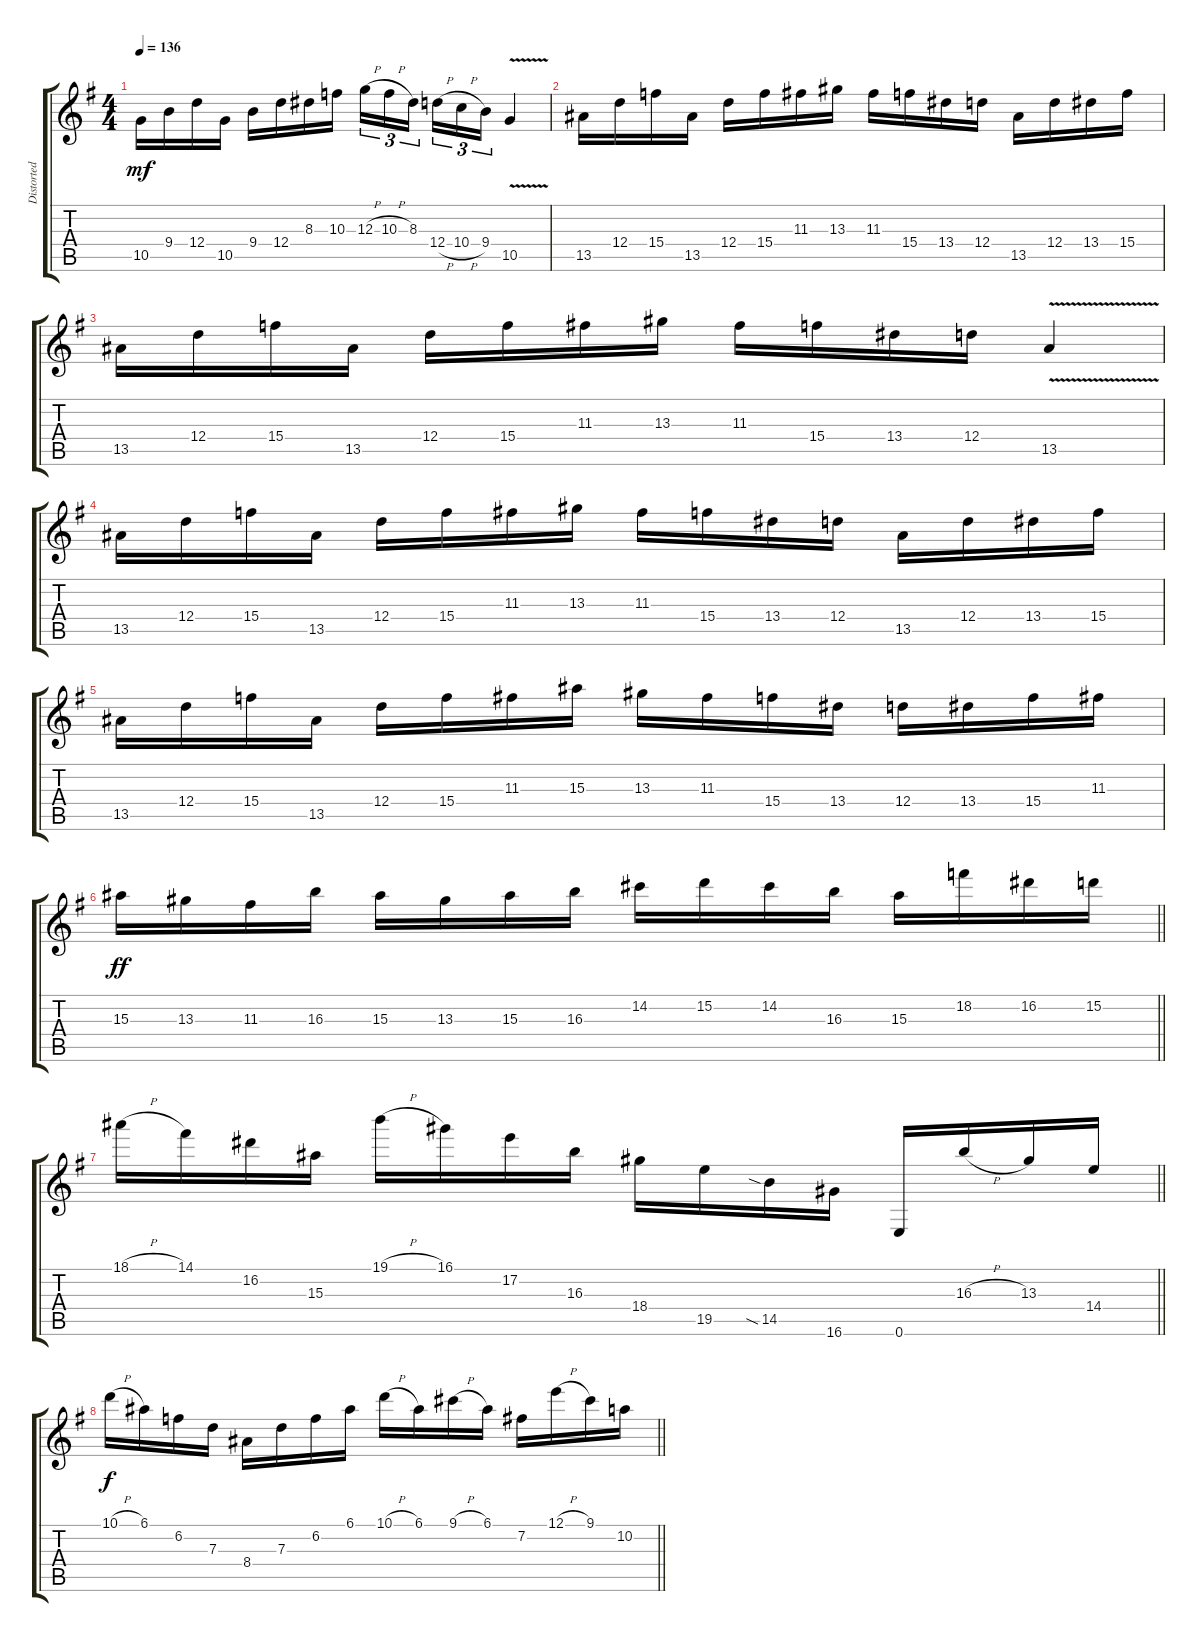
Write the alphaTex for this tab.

\track ("Distorted [Left]" "Distorted ") {mute instrument overdrivenguitar}
\staff {score tabs}
\tuning (E4 B3 G3 D3 A2 E2) {hide}
\ts (4 4)
\tempo 136
\clef g2
\ks g
10.5.16{dy mf} 9.4.16 12.4.16 10.5.16 9.4.16 12.4.16 8.3.16 10.3.16 12.3{h}.16{tu (3 2)} 10.3{h}.16{tu (3 2)} 8.3.16{tu (3 2) beam splitsecondary} 12.4{h}.16{tu (3 2)} 10.4{h}.16{tu (3 2)} 9.4.16{tu (3 2)} 10.5{v}.4 |
13.5.16 12.4.16 15.4.16 13.5.16 12.4.16 15.4.16 11.3.16 13.3.16 11.3.16 15.4.16 13.4.16 12.4.16 13.5.16 12.4.16 13.4.16 15.4.16 |
13.5.16 12.4.16 15.4.16 13.5.16 12.4.16 15.4.16 11.3.16 13.3.16 11.3.16 15.4.16 13.4.16 12.4.16 13.5{v}.4 |
13.5.16 12.4.16 15.4.16 13.5.16 12.4.16 15.4.16 11.3.16 13.3.16 11.3.16 15.4.16 13.4.16 12.4.16 13.5.16 12.4.16 13.4.16 15.4.16 |
13.5.16 12.4.16 15.4.16 13.5.16 12.4.16 15.4.16 11.3.16 15.3.16 13.3.16 11.3.16 15.4.16 13.4.16 12.4.16 13.4.16 15.4.16 11.3.16 |
\barLineRight lightlight
15.3.16{dy ff} 13.3.16 11.3.16 16.3.16 15.3.16 13.3.16 15.3.16 16.3.16 14.2.16 15.2.16 14.2.16 16.3.16 15.3.16 18.2.16 16.2.16 15.2.16 |
\barLineRight lightlight
18.1{h}.16 14.1.16 16.2.16 15.3.16 19.1{h}.16 16.1.16 17.2.16 16.3.16 18.4.16 19.5.16 14.5{sia}.16 16.6.16 0.6.16 16.3{h}.16 13.3.16 14.4.16 |
\barLineRight lightlight
10.1{h}.16{dy f} 6.1.16 6.2.16 7.3.16 8.4.16 7.3.16 6.2.16 6.1.16 10.1{h}.16 6.1.16 9.1{h}.16 6.1.16 7.2.16 12.1{h}.16 9.1.16 10.2.16
